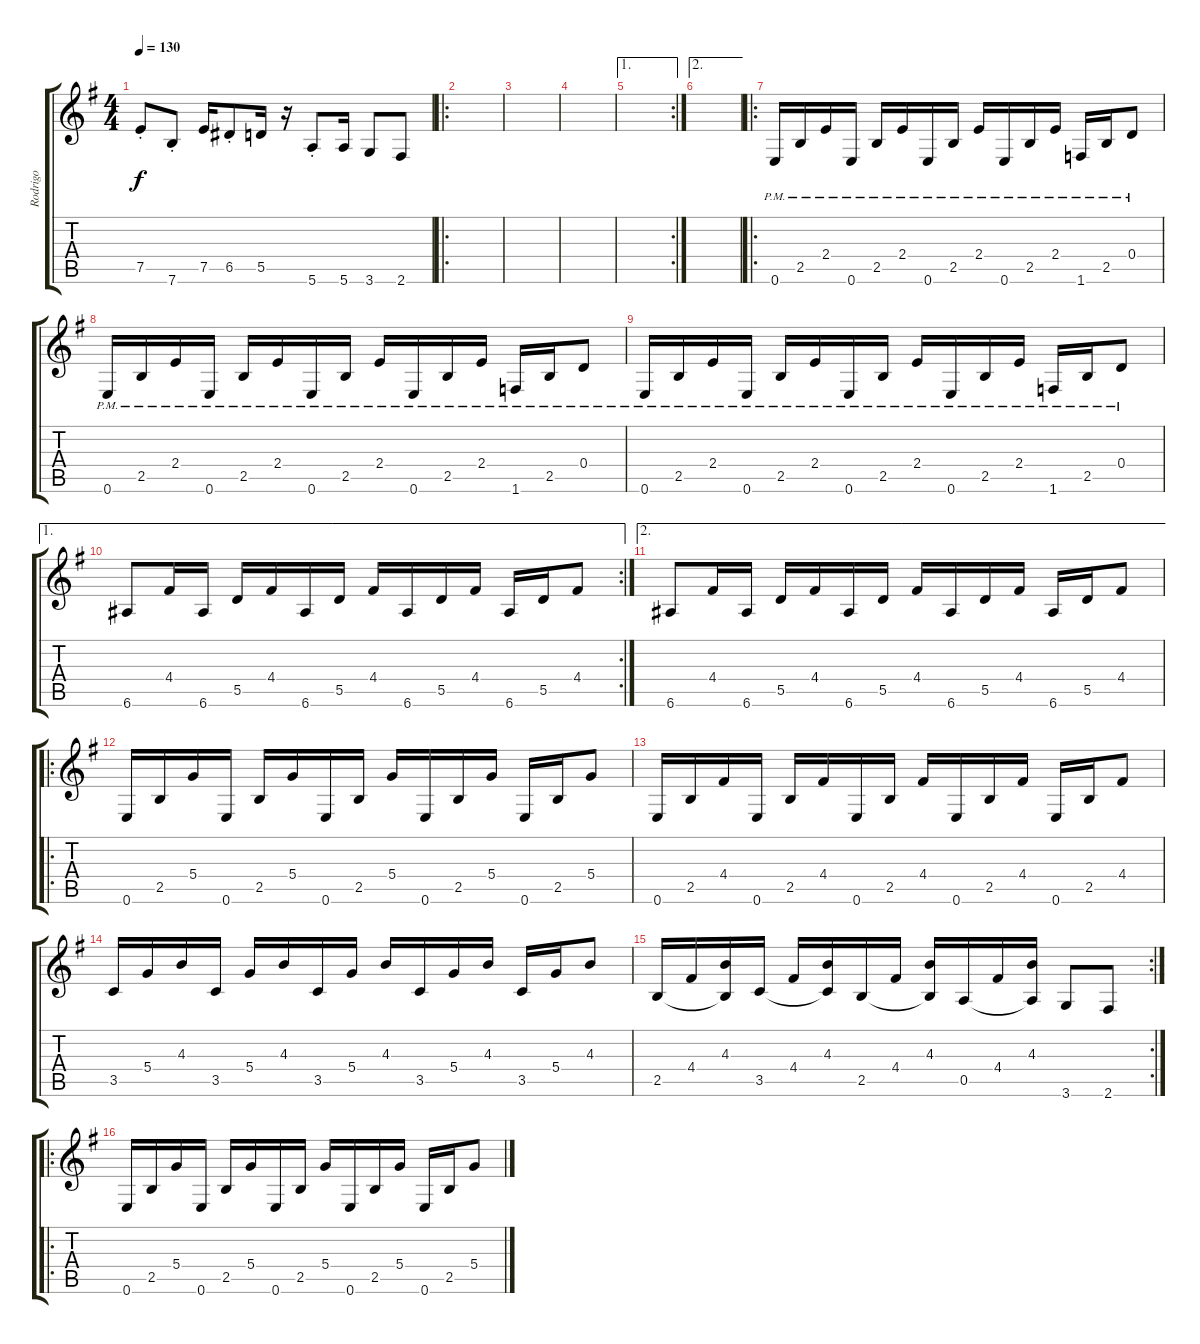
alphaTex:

\track ("Rodrigo" "Rodrigo") {instrument acousticguitarnylon}
\staff {score tabs}
\tuning (E4 B3 G3 D3 A2 E2) {hide}
\ts (4 4)
\tempo 130
\clef g2
\ks g
7.5{st}.8{dy f} 7.6{st}.8 7.5.16 6.5{st}.8 5.5.16 r.16 5.6{st}.8 5.6.16 3.6.8 2.6.8 |
\ro
|
|
|
\ae 1
\rc 2
|
\ae 2
|
\ro
0.6{pm}.16 2.5{pm}.16 2.4{pm}.16 0.6{pm}.16 2.5{pm}.16 2.4{pm}.16 0.6{pm}.16 2.5{pm}.16 2.4{pm}.16 0.6{pm}.16 2.5{pm}.16 2.4{pm}.16 1.6{pm}.16 2.5{pm}.16 0.4{pm}.8 |
0.6{pm}.16 2.5{pm}.16 2.4{pm}.16 0.6{pm}.16 2.5{pm}.16 2.4{pm}.16 0.6{pm}.16 2.5{pm}.16 2.4{pm}.16 0.6{pm}.16 2.5{pm}.16 2.4{pm}.16 1.6{pm}.16 2.5{pm}.16 0.4{pm}.8 |
0.6{pm}.16 2.5{pm}.16 2.4{pm}.16 0.6{pm}.16 2.5{pm}.16 2.4{pm}.16 0.6{pm}.16 2.5{pm}.16 2.4{pm}.16 0.6{pm}.16 2.5{pm}.16 2.4{pm}.16 1.6{pm}.16 2.5{pm}.16 0.4{pm}.8 |
\ae 1
\rc 2
6.6.8 4.4.16 6.6.16 5.5.16 4.4.16 6.6.16 5.5.16 4.4.16 6.6.16 5.5.16 4.4.16 6.6.16 5.5.16 4.4.8 |
\ae 2
6.6.8 4.4.16 6.6.16 5.5.16 4.4.16 6.6.16 5.5.16 4.4.16 6.6.16 5.5.16 4.4.16 6.6.16 5.5.16 4.4.8 |
\ro
0.6.16 2.5.16 5.4.16 0.6.16 2.5.16 5.4.16 0.6.16 2.5.16 5.4.16 0.6.16 2.5.16 5.4.16 0.6.16 2.5.16 5.4.8 |
0.6.16 2.5.16 4.4.16 0.6.16 2.5.16 4.4.16 0.6.16 2.5.16 4.4.16 0.6.16 2.5.16 4.4.16 0.6.16 2.5.16 4.4.8 |
3.5.16 5.4.16 4.3.16 3.5.16 5.4.16 4.3.16 3.5.16 5.4.16 4.3.16 3.5.16 5.4.16 4.3.16 3.5.16 5.4.16 4.3.8 |
\rc 2
2.5.16 4.4.16 (4.3 2.5{t}).16 3.5.16 4.4.16 (4.3 3.5{t}).16 2.5.16 4.4.16 (4.3 2.5{t}).16 0.5.16 4.4.16 (4.3 0.5{t}).16 3.6.8 2.6.8 |
\ro
0.6.16 2.5.16 5.4.16 0.6.16 2.5.16 5.4.16 0.6.16 2.5.16 5.4.16 0.6.16 2.5.16 5.4.16 0.6.16 2.5.16 5.4.8
